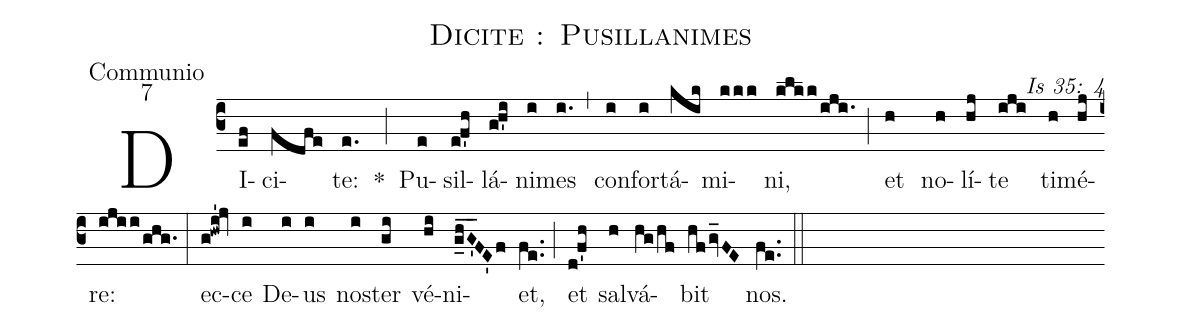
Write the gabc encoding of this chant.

name: Dicite : Pusillanimes;
office-part: Communio;
mode: 7;
commentary: Is 35: 4;
%%
(c3) DI(ef)ci(fdfe)te:(e.) *(;) Pu(e)sil(e!f'h)lá(g!h'i)ni(i)mes(i.) (,) con(i)for(i)tá(kik)mi(kkk)ni,(klk/k/iji.) (;) et(h) no(h)lí(hj)te(iji) ti(h)mé(hj)re:(ijii/ghg.) (:)
ec(g!hwi'!jv)ce(i) De(i)us(i) nos(i)ter(gi) vé(hi)ni(ghG'___FE'f)et,(fe..) (;) et(d!f'h) sal(h)vá(hg/hf)bit(hf/g_vFE) nos.(fe..) (::)
